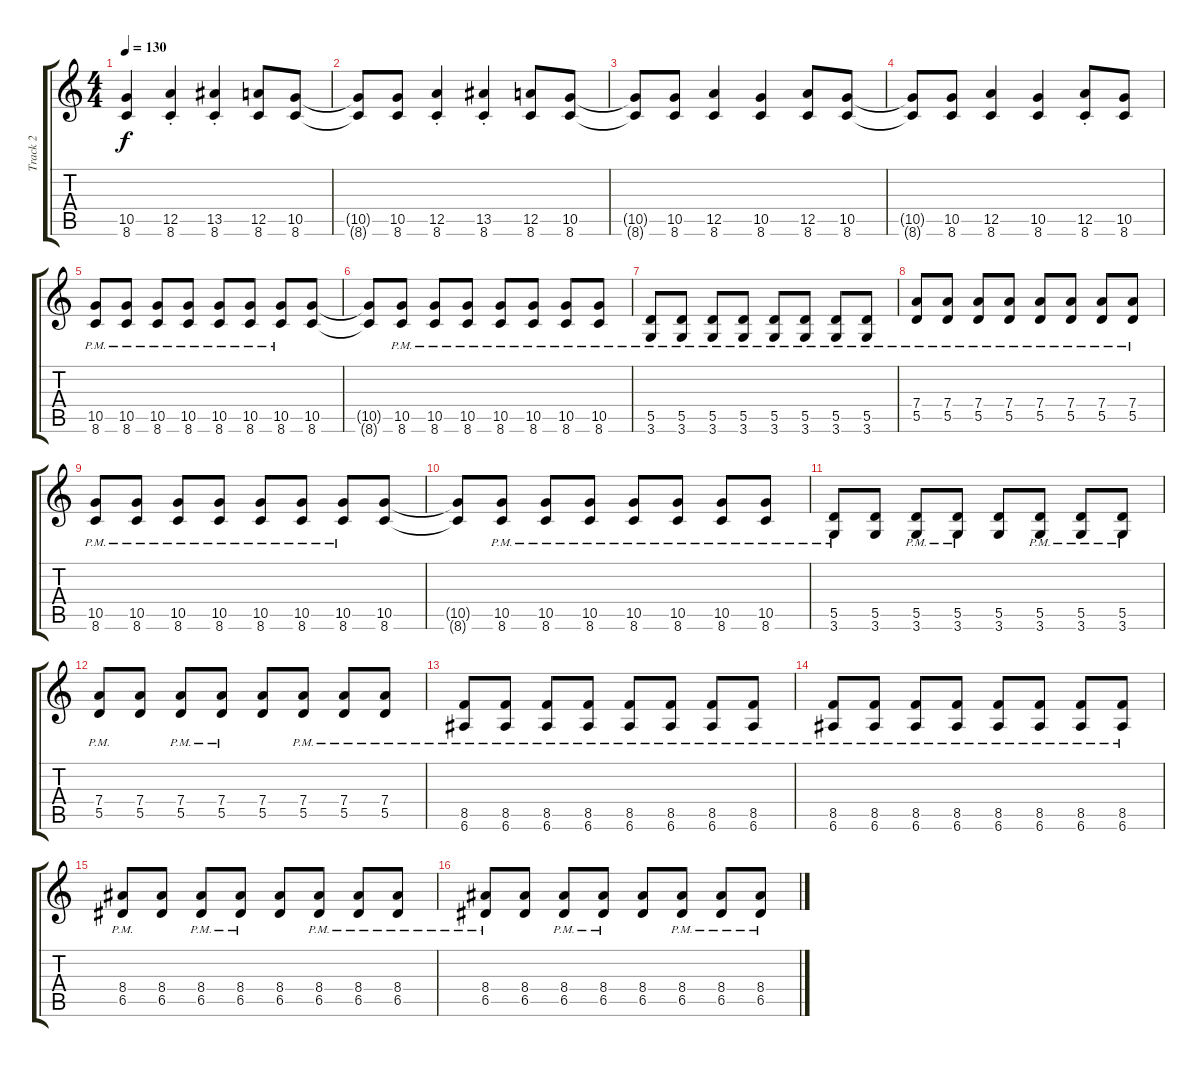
\track ("Track 2" "Track 2") {instrument distortionguitar}
\staff {score tabs}
\tuning (E4 B3 G3 D3 A2 E2) {hide}
\ts (4 4)
\tempo 130
\clef g2
\ks c
(10.5 8.6).4{dy f} (12.5{st} 8.6{st}).4 (13.5{st} 8.6{st}).4 (12.5 8.6).8 (10.5 8.6).8 |
(10.5{t} 8.6{t}).8 (10.5 8.6).8 (12.5{st} 8.6{st}).4 (13.5{st} 8.6{st}).4 (12.5 8.6).8 (10.5 8.6).8 |
(10.5{t} 8.6{t}).8 (10.5 8.6).8 (12.5 8.6).4 (10.5 8.6).4 (12.5 8.6).8 (10.5 8.6).8 |
(10.5{t} 8.6{t}).8 (10.5 8.6).8 (12.5 8.6).4 (10.5 8.6).4 (12.5{st} 8.6{st}).8 (10.5 8.6).8 |
(10.5{pm} 8.6{pm}).8 (10.5{pm} 8.6{pm}).8 (10.5{pm} 8.6{pm}).8 (10.5{pm} 8.6{pm}).8 (10.5{pm} 8.6{pm}).8 (10.5{pm} 8.6{pm}).8 (10.5{pm} 8.6{pm}).8 (10.5 8.6).8 |
(10.5{t} 8.6{t}).8 (10.5{pm} 8.6{pm}).8 (10.5{pm} 8.6{pm}).8 (10.5{pm} 8.6{pm}).8 (10.5{pm} 8.6{pm}).8 (10.5{pm} 8.6{pm}).8 (10.5{pm} 8.6{pm}).8 (10.5{pm} 8.6{pm}).8 |
(5.5{pm} 3.6{pm}).8 (5.5{pm} 3.6{pm}).8 (5.5{pm} 3.6{pm}).8 (5.5{pm} 3.6{pm}).8 (5.5{pm} 3.6{pm}).8 (5.5{pm} 3.6{pm}).8 (5.5{pm} 3.6{pm}).8 (5.5{pm} 3.6{pm}).8 |
(7.4{pm} 5.5{pm}).8 (7.4{pm} 5.5{pm}).8 (7.4{pm} 5.5{pm}).8 (7.4{pm} 5.5{pm}).8 (7.4{pm} 5.5{pm}).8 (7.4{pm} 5.5{pm}).8 (7.4{pm} 5.5{pm}).8 (7.4{pm} 5.5{pm}).8 |
(10.5{pm} 8.6{pm}).8 (10.5{pm} 8.6{pm}).8 (10.5{pm} 8.6{pm}).8 (10.5{pm} 8.6{pm}).8 (10.5{pm} 8.6{pm}).8 (10.5{pm} 8.6{pm}).8 (10.5{pm} 8.6{pm}).8 (10.5 8.6).8 |
(10.5{t} 8.6{t}).8 (10.5{pm} 8.6{pm}).8 (10.5{pm} 8.6{pm}).8 (10.5{pm} 8.6{pm}).8 (10.5{pm} 8.6{pm}).8 (10.5{pm} 8.6{pm}).8 (10.5{pm} 8.6{pm}).8 (10.5{pm} 8.6{pm}).8 |
(5.5{pm} 3.6{pm}).8 (5.5 3.6).8 (5.5{pm} 3.6{pm}).8 (5.5{pm} 3.6{pm}).8 (5.5 3.6).8 (5.5{pm} 3.6{pm}).8 (5.5{pm} 3.6{pm}).8 (5.5{pm} 3.6{pm}).8 |
(7.4{pm} 5.5{pm}).8 (7.4 5.5).8 (7.4{pm} 5.5{pm}).8 (7.4{pm} 5.5{pm}).8 (7.4 5.5).8 (7.4{pm} 5.5{pm}).8 (7.4{pm} 5.5{pm}).8 (7.4{pm} 5.5{pm}).8 |
(8.5{pm} 6.6{pm}).8 (8.5{pm} 6.6{pm}).8 (8.5{pm} 6.6{pm}).8 (8.5{pm} 6.6{pm}).8 (8.5{pm} 6.6{pm}).8 (8.5{pm} 6.6{pm}).8 (8.5{pm} 6.6{pm}).8 (8.5{pm} 6.6{pm}).8 |
(8.5{pm} 6.6{pm}).8 (8.5{pm} 6.6{pm}).8 (8.5{pm} 6.6{pm}).8 (8.5{pm} 6.6{pm}).8 (8.5{pm} 6.6{pm}).8 (8.5{pm} 6.6{pm}).8 (8.5{pm} 6.6{pm}).8 (8.5{pm} 6.6{pm}).8 |
(8.4{pm} 6.5{pm}).8 (8.4 6.5).8 (8.4{pm} 6.5{pm}).8 (8.4{pm} 6.5{pm}).8 (8.4 6.5).8 (8.4{pm} 6.5{pm}).8 (8.4{pm} 6.5{pm}).8 (8.4{pm} 6.5{pm}).8 |
(8.4{pm} 6.5{pm}).8 (8.4 6.5).8 (8.4{pm} 6.5{pm}).8 (8.4{pm} 6.5{pm}).8 (8.4 6.5).8 (8.4{pm} 6.5{pm}).8 (8.4{pm} 6.5{pm}).8 (8.4{pm} 6.5{pm}).8
